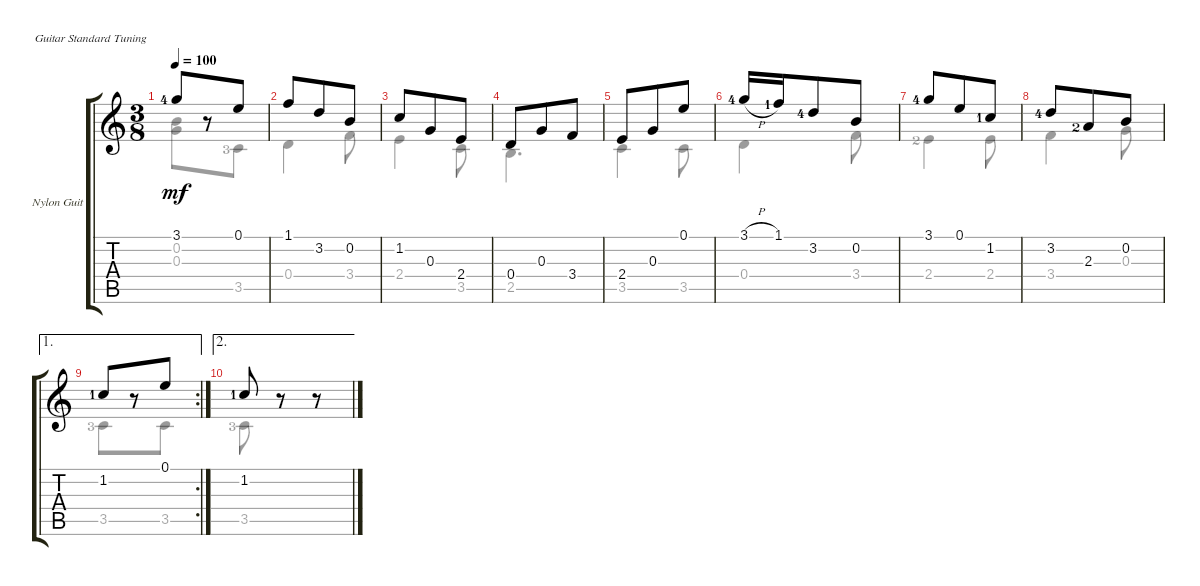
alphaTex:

\defaultSystemsLayout 4
\bracketExtendMode groupsimilarinstruments
\firstSystemTrackNameOrientation horizontal
\otherSystemsTrackNameOrientation horizontal
\track ("Nylon Guitar" "Nylon Guit") {instrument acousticguitarsteel}
\staff {score tabs}
\tuning (E4 B3 G3 D3 A2 E2)
\voice
\ts (3 8)
\tempo 100
\clef g2
\ks c
3.1{lf 5}.8{dy mf} r.8 0.1.8 |
1.1.8 3.2.8 0.2.8 |
1.2.8 0.3.8 2.4.8 |
0.4.8 0.3.8 3.4.8 |
2.4.8 0.3.8 0.1.8 |
3.1{h lf 5}.16 1.1{lf 2}.16 3.2{lf 5}.8 0.2.8 |
3.1{lf 5}.8 0.1.8 1.2{lf 2}.8 |
3.2{lf 5}.8 2.3{lf 3}.8 0.2.8 |
\ae 1
\rc 2
1.2{lf 2}.8 r.8 0.1.8 |
\ae 2
1.2{lf 2}.8 r.8 r.8
\voice
\clef g2
\ottava regular
\simile none
\ks c
(0.2 0.3).8{dy mf} r.8 3.5{lf 4}.8 |
0.4.4 3.4.8 |
2.4.4 3.5.8 |
2.5.4{d} |
3.5.4 3.5.8 |
0.4.4 3.4.8 |
2.4{lf 3}.4 2.4.8 |
3.4.4 0.3.8 |
3.5{lf 4}.8 r.8 3.5.8 |
3.5{lf 4}.8 r.8
